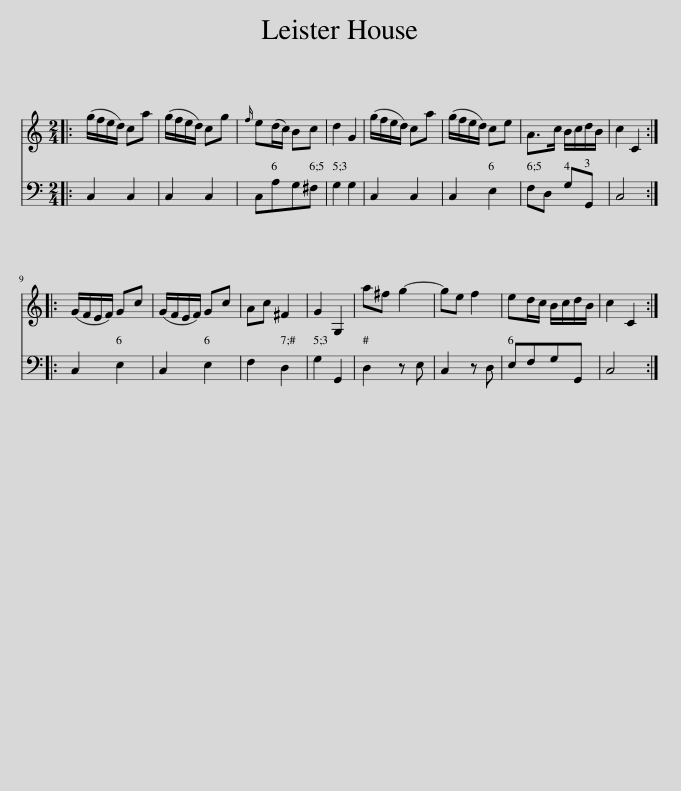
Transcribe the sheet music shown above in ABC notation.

X:1
%%score 1 2
L:1/8
M:2/4
I:linebreak $
K:C
V:1 treble
V:2 bass
V:1
|: (g/f/e/d/) ca | (g/f/e/d/) cg |{f} e(d/c/) Bc | d2 G2 | (g/f/e/d/) ca | %5
 (g/f/e/d/) ce | A>c B/c/d/B/ | c2 C2 ::$ (G/F/E/F/) Gc | (G/F/E/F/) Gc | %10
 Ac ^F2 | G2 G,2 | a^f g2- | ge f2 | ed/c/ B/c/d/B/ | %15
 c2 C2 :| %16
V:2
|: C,2 C,2 | C,2 C,2 | C,A,G,^F, | G,2 G,2 | C,2 C,2 | %5
 C,2 E,2 | F,D, G,G,, | C,4 ::$ C,2 E,2 | C,2 E,2 | %10
 F,2 D,2 | G,2 G,,2 | D,2 z E, | C,2 z D, | E,F,G,G,, | %15
 C,4 :| %16
